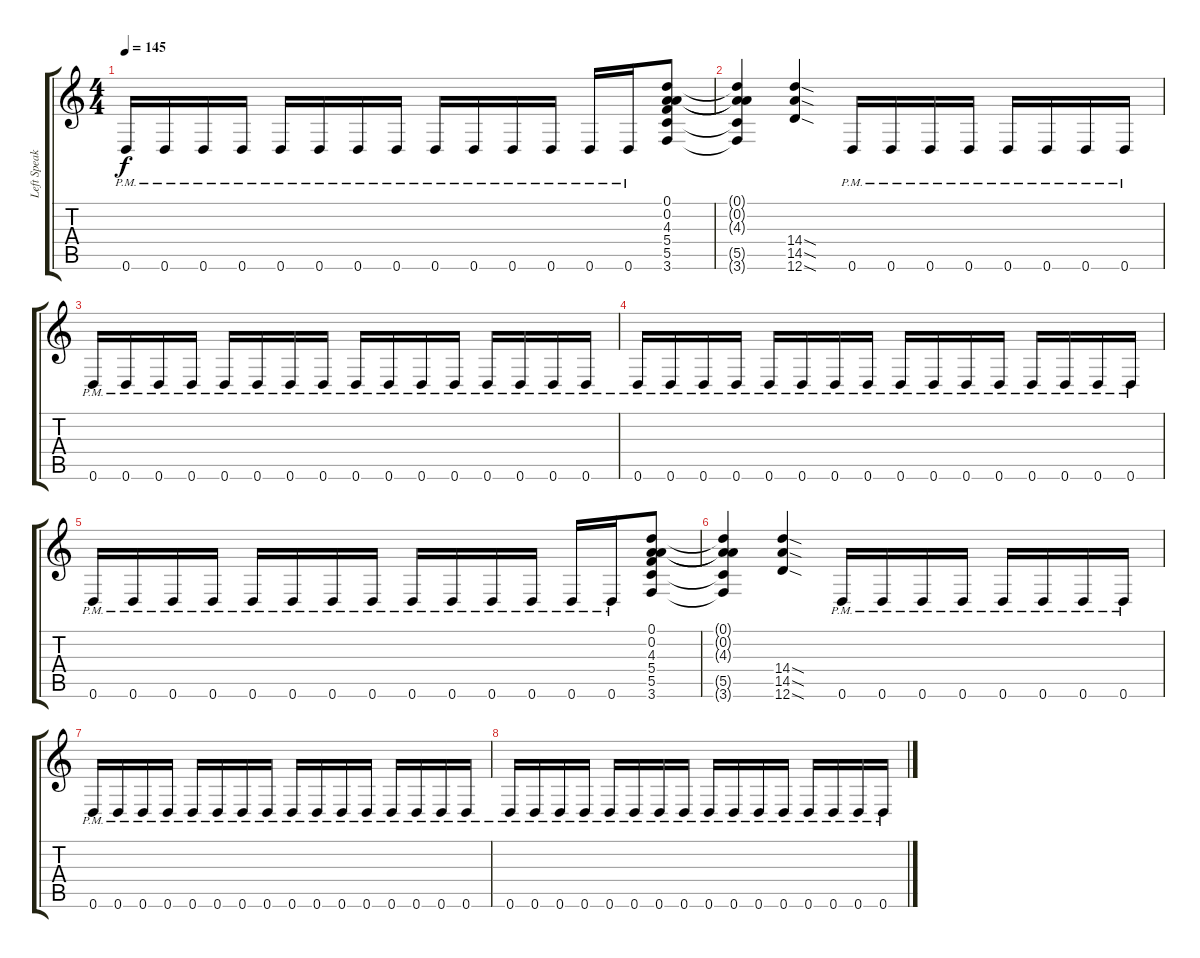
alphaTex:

\track ("Left Speaker 1" "Left Speak") {instrument distortionguitar}
\staff {score tabs}
\tuning (D4 A3 F3 C3 G2 D2) {hide}
\ts (4 4)
\tempo 145
\clef g2
\ks c
0.6{pm}.16{dy f} 0.6{pm}.16 0.6{pm}.16 0.6{pm}.16 0.6{pm}.16 0.6{pm}.16 0.6{pm}.16 0.6{pm}.16 0.6{pm}.16 0.6{pm}.16 0.6{pm}.16 0.6{pm}.16 0.6{pm}.16 0.6{pm}.16 (0.1 0.2 4.3 5.4 5.5 3.6).8 |
(0.1{t} 0.2{t} 4.3{t} 5.5{t} 3.6{t}).4 (14.4{sod} 14.5{sod} 12.6{sod}).4 0.6{pm}.16 0.6{pm}.16 0.6{pm}.16 0.6{pm}.16 0.6{pm}.16 0.6{pm}.16 0.6{pm}.16 0.6{pm}.16 |
0.6{pm}.16 0.6{pm}.16 0.6{pm}.16 0.6{pm}.16 0.6{pm}.16 0.6{pm}.16 0.6{pm}.16 0.6{pm}.16 0.6{pm}.16 0.6{pm}.16 0.6{pm}.16 0.6{pm}.16 0.6{pm}.16 0.6{pm}.16 0.6{pm}.16 0.6{pm}.16 |
0.6{pm}.16 0.6{pm}.16 0.6{pm}.16 0.6{pm}.16 0.6{pm}.16 0.6{pm}.16 0.6{pm}.16 0.6{pm}.16 0.6{pm}.16 0.6{pm}.16 0.6{pm}.16 0.6{pm}.16 0.6{pm}.16 0.6{pm}.16 0.6{pm}.16 0.6{pm}.16 |
0.6{pm}.16 0.6{pm}.16 0.6{pm}.16 0.6{pm}.16 0.6{pm}.16 0.6{pm}.16 0.6{pm}.16 0.6{pm}.16 0.6{pm}.16 0.6{pm}.16 0.6{pm}.16 0.6{pm}.16 0.6{pm}.16 0.6{pm}.16 (0.1 0.2 4.3 5.4 5.5 3.6).8 |
(0.1{t} 0.2{t} 4.3{t} 5.5{t} 3.6{t}).4 (14.4{sod} 14.5{sod} 12.6{sod}).4 0.6{pm}.16 0.6{pm}.16 0.6{pm}.16 0.6{pm}.16 0.6{pm}.16 0.6{pm}.16 0.6{pm}.16 0.6{pm}.16 |
0.6{pm}.16 0.6{pm}.16 0.6{pm}.16 0.6{pm}.16 0.6{pm}.16 0.6{pm}.16 0.6{pm}.16 0.6{pm}.16 0.6{pm}.16 0.6{pm}.16 0.6{pm}.16 0.6{pm}.16 0.6{pm}.16 0.6{pm}.16 0.6{pm}.16 0.6{pm}.16 |
0.6{pm}.16 0.6{pm}.16 0.6{pm}.16 0.6{pm}.16 0.6{pm}.16 0.6{pm}.16 0.6{pm}.16 0.6{pm}.16 0.6{pm}.16 0.6{pm}.16 0.6{pm}.16 0.6{pm}.16 0.6{pm}.16 0.6{pm}.16 0.6{pm}.16 0.6{pm}.16
